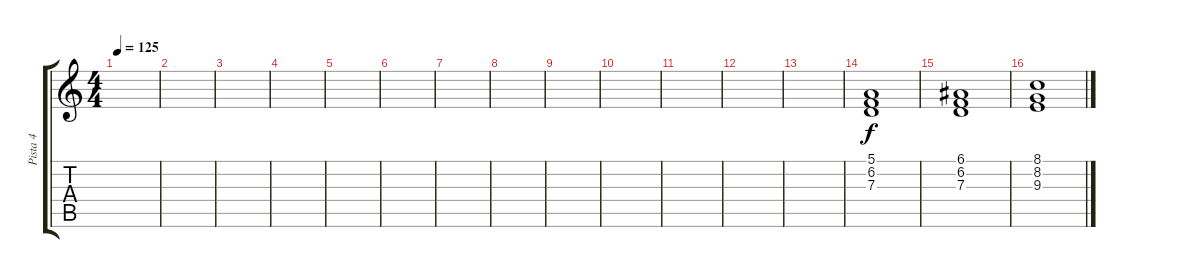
\track ("Pista 4" "Pista 4") {instrument synthstrings1}
\staff {score tabs}
\tuning (E4 B3 G3 D3 A2 E2) {hide}
\ts (4 4)
\tempo 125
\clef g2
\ks c
|
|
|
|
|
|
|
|
|
|
|
|
|
(5.1 6.2 7.3).1 |
(6.1 6.2 7.3).1 |
(8.1 8.2 9.3).1
